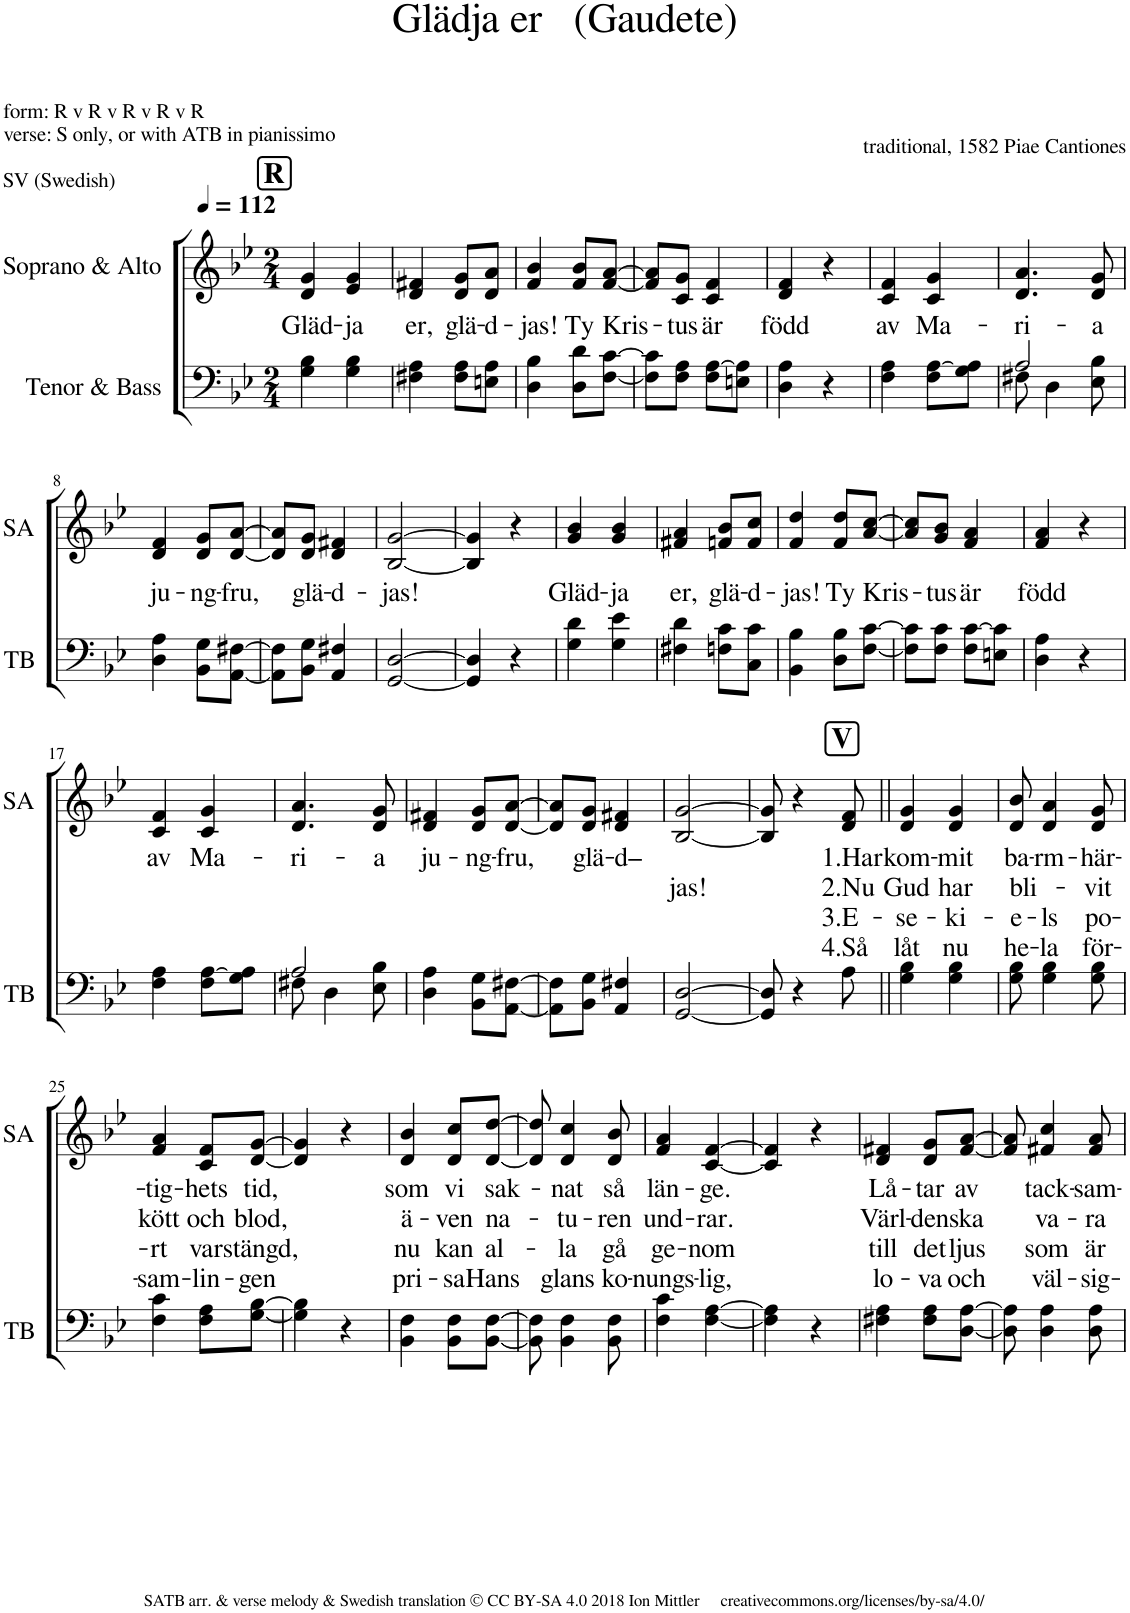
**kern	**kern	**text	**text	**text	**text
*part2	*part1	*part1	*part1	*part1	*part1
*staff2	*staff1	*staff1	*staff1	*staff1	*staff1
*I"Tenor &amp; Bass	*I"Soprano &amp; Alto	*	*	*	*
*I'TB	*I'SA	*	*	*	*
*clefF4	*clefG2	*	*	*	*
*k[b-e-]	*k[b-e-]	*	*	*	*
*M2/4	*M2/4	*	*	*	*
*MM112	*MM112	*	*	*	*
!!LO:REH:place=s1:a:B:cj:fs=14:t=R
=1	=1	=1	=1	=1	=1
!	!	!LO:LY:b	!	!	!
4G\ 4B-\	4d/ 4g/	Gläd-	.	.	.
!	!	!LO:LY:b	!	!	!
4G\ 4B-\	4e-/ 4g/	-ja	.	.	.
=2	=2	=2	=2	=2	=2
!	!	!LO:LY:b	!	!	!
4F#X\ 4A\	4d/ 4f#X/	er,	.	.	.
!	!	!LO:LY:b	!	!	!
8F#\ 8A\L	8d/ 8g/L	glä-	.	.	.
!	!	!LO:LY:b	!	!	!
8En\ 8A\J	8d/ 8a/J	-d-	.	.	.
=3	=3	=3	=3	=3	=3
!	!	!LO:LY:b	!	!	!
4D\ 4B-\	4f/ 4b-/	-jas!	.	.	.
!	!	!LO:LY:b	!	!	!
8D\ 8d\L	8f/ 8b-/L	Ty	.	.	.
!	!	!LO:LY:b	!	!	!
[8F\ [8c\J	[8f/ [8a/J	Kris-	.	.	.
=4	=4	=4	=4	=4	=4
8F\] 8c\]L	8f/] 8a/]L	.	.	.	.
!	!	!LO:LY:b	!	!	!
8F\ 8A\J	8c/ 8g/J	-tus	.	.	.
!	!	!LO:LY:b	!	!	!
8F\ [8A\L	4c/ 4f/	är	.	.	.
8En\ 8A\]J	.	.	.	.	.
=5	=5	=5	=5	=5	=5
!	!	!LO:LY:b	!	!	!
4D\ 4A\	4d/ 4f/	född	.	.	.
4r	4r	.	.	.	.
=6	=6	=6	=6	=6	=6
!	!	!LO:LY:b	!	!	!
4F\ 4A\	4c/ 4f/	av	.	.	.
!	!	!LO:LY:b	!	!	!
8F\ [8A\L	4c/ 4g/	Ma-	.	.	.
8G\ 8A\]J	.	.	.	.	.
=7	=7	=7	=7	=7	=7
*^	*	*	*	*	*
!	!	!	!LO:LY:b	!	!	!
2A/	8F#X\	4.d/ 4.a/	-ri-	.	.	.
.	4D\	.	.	.	.	.
!	!	!	!LO:LY:b	!	!	!
.	8E-\ 8B-\	8d/ 8g/	-a	.	.	.
!!LO:LB:g=z
=8	=8	=8	=8	=8	=8	=8
!	!	!	!LO:LY:b	!	!	!
*v	*v	*	*	*	*	*
4D\ 4A\	4d/ 4f/	ju-	.	.	.
!	!	!LO:LY:b	!	!	!
8BB-\ 8G\L	8d/ 8g/L	-ng-	.	.	.
!	!	!LO:LY:b	!	!	!
[8AA\ [8F#X\J	[8d/ [8a/J	-fru,	.	.	.
=9	=9	=9	=9	=9	=9
8AA\] 8F#\]L	8d/] 8a/]L	.	.	.	.
!	!	!LO:LY:b	!	!	!
8BB-\ 8G\J	8d/ 8g/J	glä-	.	.	.
!	!	!LO:LY:b	!	!	!
4AA/ 4F#X/	4d/ 4f#X/	-d-	.	.	.
=10	=10	=10	=10	=10	=10
!	!	!LO:LY:b	!	!	!
[2GG/ [2D/	[2B-/ [2g/	-jas!	.	.	.
=11	=11	=11	=11	=11	=11
4GG/] 4D/]	4B-/] 4g/]	.	.	.	.
4r	4r	.	.	.	.
=12	=12	=12	=12	=12	=12
!	!	!LO:LY:b	!	!	!
4G\ 4d\	4g/ 4b-/	Gläd-	.	.	.
!	!	!LO:LY:b	!	!	!
4G\ 4e-\	4g/ 4b-/	-ja	.	.	.
=13	=13	=13	=13	=13	=13
!	!	!LO:LY:b	!	!	!
4F#X\ 4d\	4f#X/ 4a/	er,	.	.	.
!	!	!LO:LY:b	!	!	!
8Fn\ 8c\L	8fn/ 8b-/L	glä-	.	.	.
!	!	!LO:LY:b	!	!	!
8C\ 8c\J	8f/ 8cc/J	-d-	.	.	.
=14	=14	=14	=14	=14	=14
!	!	!LO:LY:b	!	!	!
4BB-\ 4B-\	4f/ 4dd/	-jas!	.	.	.
!	!	!LO:LY:b	!	!	!
8D\ 8B-\L	8f/ 8dd/L	Ty	.	.	.
!	!	!LO:LY:b	!	!	!
[8F\ [8c\J	[8a/ [8cc/J	Kris-	.	.	.
=15	=15	=15	=15	=15	=15
8F\] 8c\]L	8a/] 8cc/]L	.	.	.	.
!	!	!LO:LY:b	!	!	!
8F\ 8c\J	8g/ 8b-/J	-tus	.	.	.
!	!	!LO:LY:b	!	!	!
8F\ [8c\L	4f/ 4a/	är	.	.	.
8En\ 8c\]J	.	.	.	.	.
=16	=16	=16	=16	=16	=16
!	!	!LO:LY:b	!	!	!
4D\ 4A\	4f/ 4a/	född	.	.	.
4r	4r	.	.	.	.
!!LO:LB:g=z
=17	=17	=17	=17	=17	=17
!	!	!LO:LY:b	!	!	!
4F\ 4A\	4c/ 4f/	av	.	.	.
!	!	!LO:LY:b	!	!	!
8F\ [8A\L	4c/ 4g/	Ma-	.	.	.
8G\ 8A\]J	.	.	.	.	.
=18	=18	=18	=18	=18	=18
*^	*	*	*	*	*
!	!	!	!LO:LY:b	!	!	!
2A/	8F#X\	4.d/ 4.a/	-ri-	.	.	.
.	4D\	.	.	.	.	.
!	!	!	!LO:LY:b	!	!	!
.	8E-\ 8B-\	8d/ 8g/	-a	.	.	.
=19	=19	=19	=19	=19	=19	=19
!	!	!	!LO:LY:b	!	!	!
*v	*v	*	*	*	*	*
4D\ 4A\	4d/ 4f#X/	ju-	.	.	.
!	!	!LO:LY:b	!	!	!
8BB-\ 8G\L	8d/ 8g/L	-ng-	.	.	.
!	!	!LO:LY:b	!	!	!
[8AA\ [8F#X\J	[8d/ [8a/J	-fru,	.	.	.
=20	=20	=20	=20	=20	=20
8AA\] 8F#\]L	8d/] 8a/]L	.	.	.	.
!	!	!LO:LY:b	!	!	!
8BB-\ 8G\J	8d/ 8g/J	glä-	.	.	.
!	!	!LO:LY:b	!	!	!
4AA/ 4F#X/	4d/ 4f#X/	-d–	.	.	.
=21	=21	=21	=21	=21	=21
!	!	!	!LO:LY:b	!	!
[2GG/ [2D/	[2B-/ [2g/	.	jas!	.	.
!!LO:REH:place=s1:a:B:cj:fs=14:t=V:qo=1.5
=22	=22	=22	=22	=22	=22
8GG/] 8D/]	8B-/] 8g/]	.	.	.	.
4r	4r	.	.	.	.
!	!	!LO:LY:b	!LO:LY:b	!LO:LY:b	!LO:LY:b
8A\	8d/ 8f/	1.Har	2.Nu	3.E-	4.Så
=23||	=23||	=23||	=23||	=23||	=23||
!	!	!LO:LY:b	!LO:LY:b	!LO:LY:b	!LO:LY:b
4G\ 4B-\	4d/ 4g/	kom-	Gud	-se-	låt
!	!	!LO:LY:b	!LO:LY:b	!LO:LY:b	!LO:LY:b
4G\ 4B-\	4d/ 4g/	-mit	har	-ki-	nu
=24	=24	=24	=24	=24	=24
!	!	!LO:LY:b	!LO:LY:b	!LO:LY:b	!LO:LY:b
8G\ 8B-\	8d/ 8b-/	ba-	bli-	-e-	he-
!	!	!LO:LY:b	!	!LO:LY:b	!LO:LY:b
4G\ 4B-\	4d/ 4a/	-rm-	.	-ls	-la
!	!	!LO:LY:b	!LO:LY:b	!LO:LY:b	!LO:LY:b
8G\ 8B-\	8d/ 8g/	-här-	-vit	po-	för-
!!LO:LB:g=z
=25	=25	=25	=25	=25	=25
!	!	!LO:LY:b	!LO:LY:b	!LO:LY:b	!LO:LY:b
4F\ 4c\	4f/ 4a/	-tig-	kött	-rt	-sam-
!	!	!LO:LY:b	!LO:LY:b	!LO:LY:b	!LO:LY:b
8F\ 8A\L	8c/ 8f/L	-hets	och	var	-lin-
!	!	!LO:LY:b	!LO:LY:b	!LO:LY:b	!LO:LY:b
[8G\ [8B-\J	[8d/ [8g/J	tid,	blod,	stängd,	-gen
=26	=26	=26	=26	=26	=26
4G\] 4B-\]	4d/] 4g/]	.	.	.	.
4r	4r	.	.	.	.
=27	=27	=27	=27	=27	=27
!	!	!LO:LY:b	!LO:LY:b	!LO:LY:b	!LO:LY:b
4BB-\ 4F\	4d/ 4b-/	som	ä-	nu	pri-
!	!	!LO:LY:b	!LO:LY:b	!LO:LY:b	!LO:LY:b
8BB-\ 8F\L	8d/ 8cc/L	vi	-ven	kan	-sa
!	!	!LO:LY:b	!LO:LY:b	!LO:LY:b	!LO:LY:b
[8BB-\ [8F\J	[8d/ [8dd/J	sak-	na-	al-	Hans
=28	=28	=28	=28	=28	=28
8BB-\] 8F\]	8d/] 8dd/]	.	.	.	.
!	!	!LO:LY:b	!LO:LY:b	!LO:LY:b	!LO:LY:b
4BB-\ 4F\	4d/ 4cc/	-nat	-tu-	-la	glans
!	!	!LO:LY:b	!LO:LY:b	!LO:LY:b	!LO:LY:b
8BB-\ 8F\	8d/ 8b-/	så	-ren	gå	ko-
=29	=29	=29	=29	=29	=29
!	!	!LO:LY:b	!LO:LY:b	!LO:LY:b	!LO:LY:b
4F\ 4c\	4f/ 4a/	län-	und-	ge-	-nungs-
!	!	!LO:LY:b	!LO:LY:b	!LO:LY:b	!LO:LY:b
[4F\ [4A\	[4c/ [4f/	-ge.	-rar.	-nom	-lig,
=30	=30	=30	=30	=30	=30
4F\] 4A\]	4c/] 4f/]	.	.	.	.
4r	4r	.	.	.	.
=31	=31	=31	=31	=31	=31
!	!	!LO:LY:b	!LO:LY:b	!LO:LY:b	!LO:LY:b
4F#X\ 4A\	4d/ 4f#X/	Lå-	Värl-	till	lo-
!	!	!LO:LY:b	!LO:LY:b	!LO:LY:b	!LO:LY:b
8F#\ 8A\L	8d/ 8g/L	-tar	-den	det	-va
!	!	!LO:LY:b	!LO:LY:b	!LO:LY:b	!LO:LY:b
[8D\ [8A\J	[8f#/ [8a/J	av	ska	ljus	och
=32	=32	=32	=32	=32	=32
8D\] 8A\]	8f#/] 8a/]	.	.	.	.
!	!	!LO:LY:b	!LO:LY:b	!LO:LY:b	!LO:LY:b
4D\ 4A\	4f#X/ 4cc/	tack-	va-	som	väl-
!	!	!LO:LY:b	!LO:LY:b	!LO:LY:b	!LO:LY:b
8D\ 8A\	8f#/ 8a/	-sam-	-ra	är	-sig-
=	=	=	=	=	=
*-	*-	*-	*-	*-	*-
